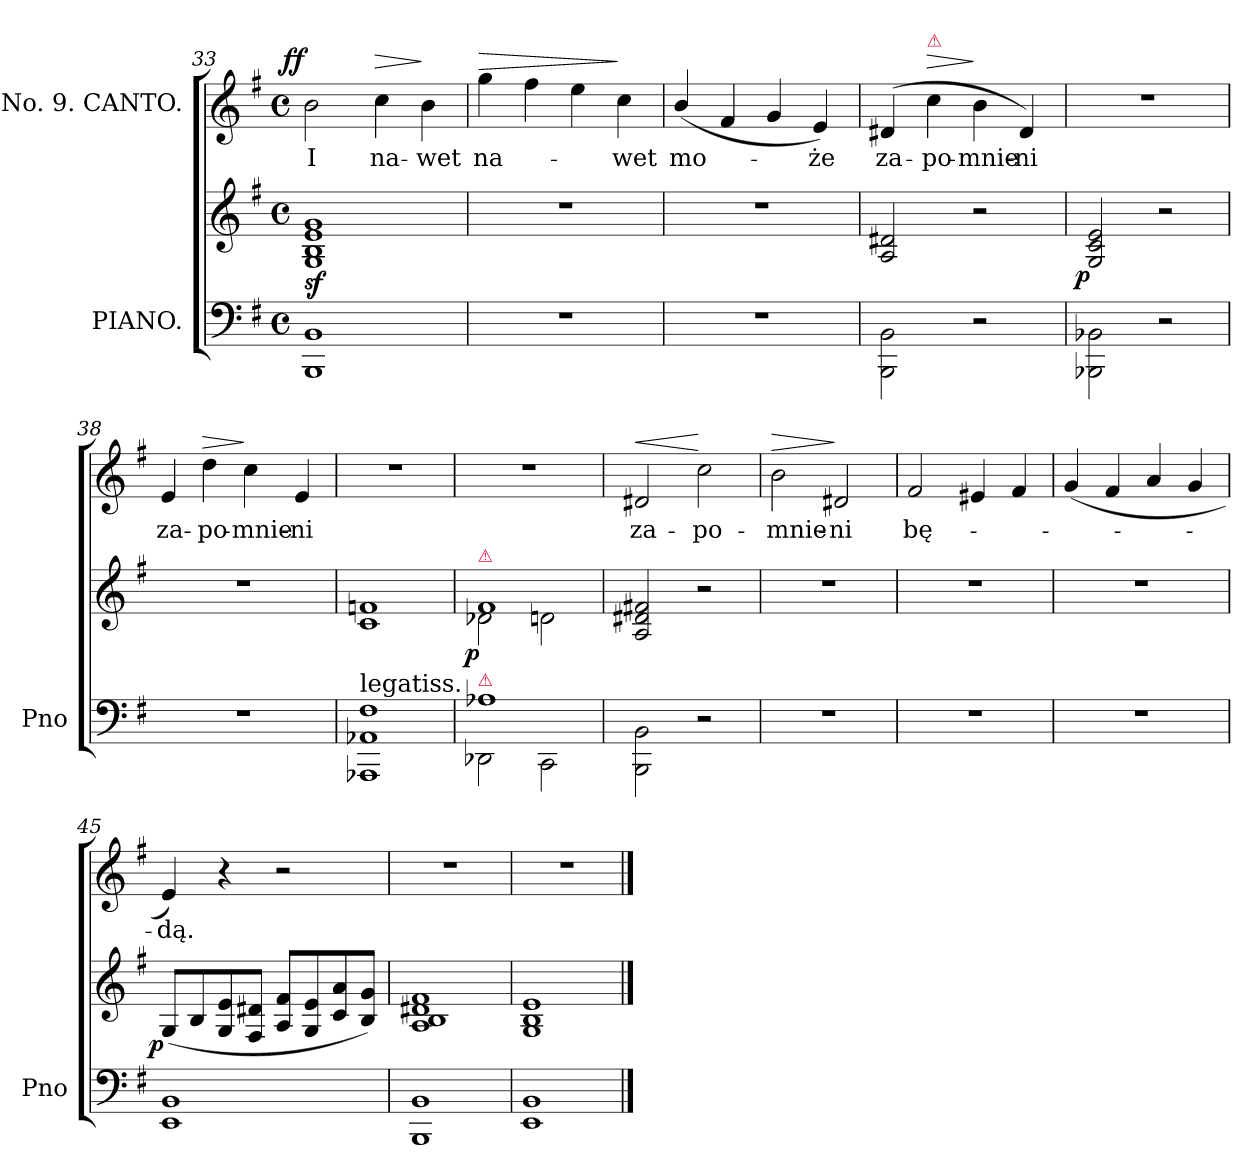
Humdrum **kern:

**kern	**kern	**dynam	**kern	**text	**dynam
*part2	*part2	*part2	*part1	*part1	*part1
*staff3	*staff2	*staff2/3	*staff1	*staff1	*staff1
*I"PIANO.	*	*	*I"No. 9. CANTO.	*	*
*I'Pno	*	*	*	*	*
*clefF4	*clefG2	*	*clefG2	*	*
*k[f#]	*k[f#]	*	*k[f#]	*	*
*G:	*G:	*	*G:	*	*
*M4/4	*M4/4	*	*M4/4	*	*
*met(c)	*met(c)	*	*met(c)	*	*
=33	=33	=33	=33	=33	=33
!	!	!	!	!	!LO:DY:a:rj
1BBB\ 1BB\	1G/ 1B/ 1e/ 1g/	sf	2b	I	ff
!	!	!	!	!	!LO:HP:a
.	.	.	4cc	na-	>
.	.	.	4b	-wet	]
=34	=34	=34	=34	=34	=34
!	!	!	!	!	!LO:HP:a
1rF	1rdd	.	4gg	na-	>
.	.	.	4ff#	.	.
.	.	.	4ee	.	.
.	.	.	4cc	-wet	]
=35	=35	=35	=35	=35	=35
1rF	1rdd	.	(>4b/	mo-	.
.	.	.	4f#	.	.
.	.	.	4g	.	.
.	.	.	4e)	-że	.
=36	=36	=36	=36	=36	=36
2BBB\ 2BB\	2A/ 2d#X/	.	(>4d#X	za-	.
!	!	!	!LO:TX:a:color=crimson:t=⚠	!	!
!	!	!	!	!	!LO:HP:a
.	.	.	4cc	-po-	>
2r	2r	.	4b	-mnie-	]
.	.	.	4d#)	-ni	.
=37	=37	=37	=37	=37	=37
!	!	!LO:DY:rj	!	!	!
2BBB-X\ 2BB-X\	2G/ 2c/ 2e/	p	1rdd	.	.
2r	2r	.	.	.	.
=38	=38	=38	=38	=38	=38
1rF	1rdd	.	4e	za-	.
!	!	!	!	!	!LO:HP:a
.	.	.	4dd	-po-	>
.	.	.	4cc	-mnie-	]
.	.	.	4e	-ni	.
=39	=39	=39	=39	=39	=39
!LO:TX:a:t=legatiss.	!	!	!	!	!
1AAA-X 1AA-X 1F#	1c 1fn	.	1rdd	.	.
=40	=40	=40	=40	=40	=40
*^	*^	*	*	*	*
!	!	!LO:TX:a:color=crimson:t=⚠	!	!	!	!	!
!LO:TX:a:color=crimson:t=⚠	!	!	!	!	!	!	!
!	!	!	!	!LO:DY:rj	!	!	!
1A-X	2DD-X	1f#	2d-X	p	1rdd	.	.
.	2CC	.	2dn	.	.	.	.
=41	=41	=41	=41	=41	=41	=41	=41
!	!	!	!	!	!	!	!LO:HP:a
*v	*v	*	*	*	*	*	*
*	*v	*v	*	*	*	*
2BBB\ 2BB\	2A/ 2d#X/ 2f#X/	.	2d#X	za-	<
2r	2r	.	2cc	-po-	[
=42	=42	=42	=42	=42	=42
!	!	!	!	!	!LO:HP:a
1rF	1rdd	.	2b	-mnie-	>
.	.	.	2d#X	-ni	]
=43	=43	=43	=43	=43	=43
1rF	1rdd	.	2f#	bę-	.
.	.	.	4e#X	.	.
.	.	.	4f#	.	.
=44	=44	=44	=44	=44	=44
1rF	1rdd	.	(>4g	.	.
.	.	.	4f#	.	.
.	.	.	4a	.	.
.	.	.	4g	.	.
=45	=45	=45	=45	=45	=45
!	!	!LO:DY:rj	!	!	!
1EE\ 1BB\	(>8G/L	p	4e)	-dą.	.
.	8B/	.	.	.	.
.	8G/ 8e/	.	4r	.	.
.	8F#/ 8d#X/J	.	.	.	.
.	8A/ 8f#/L	.	2r	.	.
.	8G/ 8e/	.	.	.	.
.	8c 8a	.	.	.	.
.	8B 8gJ)	.	.	.	.
=46	=46	=46	=46	=46	=46
1BBB\ 1BB\	1A/ 1B/ 1d#X/ 1f#/	.	1rdd	.	.
=47	=47	=47	=47	=47	=47
1EE\ 1BB\	1G/ 1B/ 1e/	.	1rdd	.	.
==	==	==	==	==	==
*-	*-	*-	*-	*-	*-
